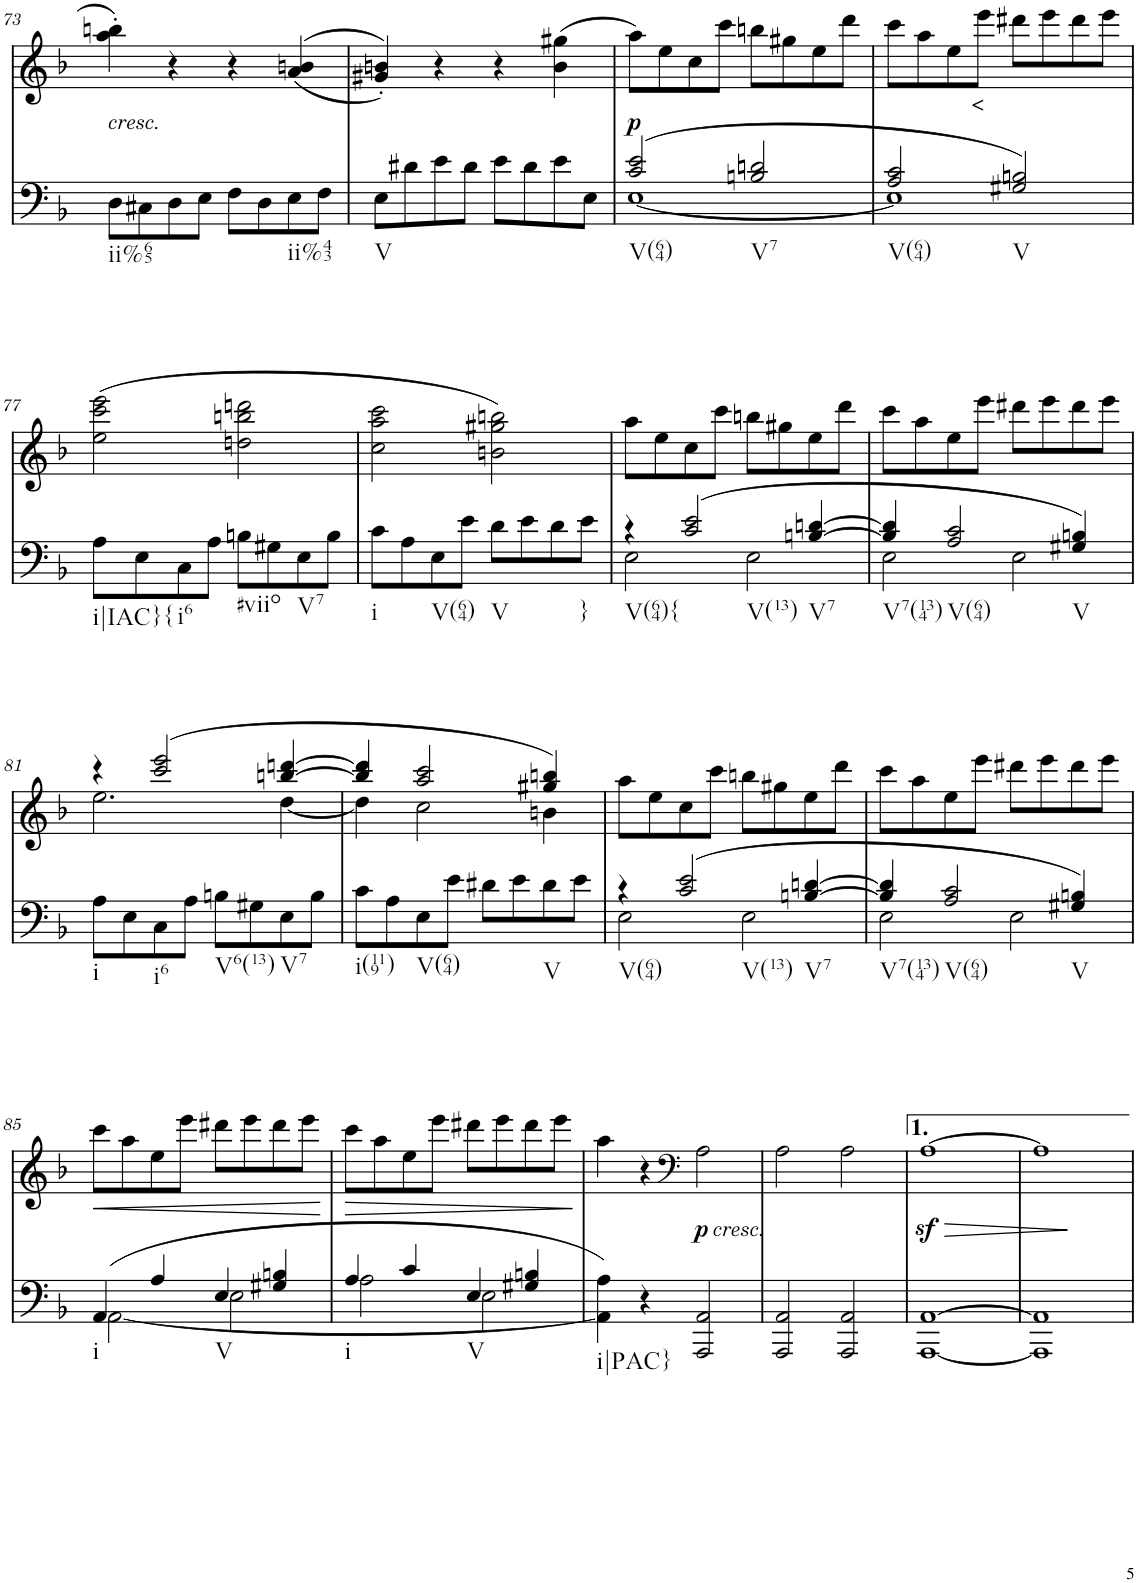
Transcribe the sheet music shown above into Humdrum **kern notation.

**kern	**kern	**text	**dynam
*part2	*part1	*part1	*part1
*staff2	*staff1	*staff1	*staff1
*I"piano	*I"piano	*	*
*I'Pno	*I'Pno	*	*
!!LO:PB:g=z
*clefF4	*clefG2	*	*
*k[b-]	*k[b-]	*	*
*d:	*d:	*	*
*M4/4	*M4/4	*	*
=73	=73	=73	=73
!	!LO:TX:b:i:t=cresc.	!	!
!LO:TX:b:t=ii%65	!	!	!
8D\L	4aa\'> 4bbn\'>	.	.
8C#X\	.	.	.
8D\	4r	.	.
8E\J	.	.	.
8F\L	4r	.	.
8D\	.	.	.
!LO:TX:b:t=ii%43	!	!	!
8E\	(>(4a/ 4bn/	.	.
8F\J	.	.	.
=74	=74	=74	=74
!LO:TX:b:t=V	!	!	!
8E\L	4g#X/'< 4bn/'<))	.	.
8d#X\	.	.	.
8e\	4r	.	.
8d#\J	.	.	.
8e\L	4r	.	.
8d#\	.	.	.
8e\	(4b\ 4gg#X\	.	.
8E\J	.	.	.
=75	=75	=75	=75
*^	*	*	*
!LO:TX:b:t=V(64)	!	!	!	!
!	!	!	!	!LO:DY:b
(2c/ 2e/	[1E	8aa\L)	.	p
.	.	8ee\	.	.
.	.	8cc\	.	.
.	.	8ccc\J	.	.
!LO:TX:b:t=V7	!	!	!	!
2Bn/ 2dn/	.	8bbn\L	.	.
.	.	8gg#X\	.	.
.	.	8ee\	.	.
.	.	8ddd\J	.	.
=76	=76	=76	=76	=76
!LO:TX:b:t=V(64)	!	!	!	!
2A/ 2c/	1E]	8ccc\L	.	.
.	.	8aa\	.	.
.	.	8ee\	.	.
!	!	!	!LO:LY:b	!
.	.	8eee\J	<	.
!LO:TX:b:t=V	!	!	!	!
2G#X/ 2Bn/)	.	8ddd#X\L	.	.
.	.	8eee\	.	.
.	.	8ddd#\	.	.
.	.	8eee\J	.	.
*v	*v	*	*	*
!!LO:LB:g=z
=77	=77	=77	=77
!LO:TX:b:t=i|IAC}{	!	!	!
8A\L	(2ee\ 2ccc\ 2eee\	.	.
8E\	.	.	.
!LO:TX:b:t=i6	!	!	!
8C\	.	.	.
8A\J	.	.	.
!LO:TX:b:t=#viio	!	!	!
8Bn\L	2ddn\ 2bbn\ 2dddn\	.	.
8G#X\	.	.	.
!LO:TX:b:t=V7	!	!	!
8E\	.	.	.
8B\J	.	.	.
=78	=78	=78	=78
!LO:TX:b:t=i	!	!	!
8c\L	2cc\ 2aa\ 2ccc\	.	.
8A\	.	.	.
!LO:TX:b:t=V(64)	!	!	!
8E\	.	.	.
8e\J	.	.	.
!LO:TX:b:t=V	!	!	!
8d\L	2bn\ 2gg#X\ 2bbn\)	.	.
8e\	.	.	.
8d\	.	.	.
!LO:TX:b:t=}	!	!	!
8e\J	.	.	.
=79	=79	=79	=79
*^	*	*	*
!LO:TX:b:t=V(64){	!	!	!	!
4r	2E\	8aa\L	.	.
.	.	8ee\	.	.
!LO:TX:b:t=V(13)	!	!	!	!
(2c/ 2e/	.	8cc\	.	.
.	.	8ccc\J	.	.
.	2E\	8bbn\L	.	.
.	.	8gg#X\	.	.
!LO:TX:b:t=V7	!	!	!	!
[4Bn/ [4dn/	.	8ee\	.	.
.	.	8ddd\J	.	.
=80	=80	=80	=80	=80
!LO:TX:b:t=V7(134)	!	!	!	!
4B/] 4d/]	2E\	8ccc\L	.	.
.	.	8aa\	.	.
!LO:TX:b:t=V(64)	!	!	!	!
2A/ 2c/	.	8ee\	.	.
.	.	8eee\J	.	.
.	2E\	8ddd#X\L	.	.
.	.	8eee\	.	.
!LO:TX:b:t=V	!	!	!	!
4G#X/ 4Bn/)	.	8ddd#\	.	.
.	.	8eee\J	.	.
*v	*v	*	*	*
!!LO:LB:g=z
=81	=81	=81	=81
*	*^	*	*
!LO:TX:b:t=i	!	!	!	!
8A\L	4r	2.ee\	.	.
8E\	.	.	.	.
!LO:TX:b:t=i6	!	!	!	!
8C\	(2ccc/ 2eee/	.	.	.
8A\J	.	.	.	.
!LO:TX:b:t=V6(13)	!	!	!	!
8Bn\L	.	.	.	.
8G#X\	.	.	.	.
!LO:TX:b:t=V7	!	!	!	!
8E\	[4bbn/ [4dddn/	[4dd\	.	.
8B\J	.	.	.	.
=82	=82	=82	=82	=82
!LO:TX:b:t=i(119)	!	!	!	!
8c\L	4bb/] 4ddd/]	4dd\]	.	.
8A\	.	.	.	.
!LO:TX:b:t=V(64)	!	!	!	!
8E\	2aa/ 2ccc/	2cc\	.	.
8e\J	.	.	.	.
8d#X\L	.	.	.	.
8e\	.	.	.	.
!LO:TX:b:t=V	!	!	!	!
8d#\	4gg#X/ 4bbn/)	4bn\	.	.
8e\J	.	.	.	.
*	*v	*v	*	*
=83	=83	=83	=83
*^	*	*	*
!LO:TX:b:t=V(64)	!	!	!	!
4r	2E\	8aa\L	.	.
.	.	8ee\	.	.
!LO:TX:b:t=V(13)	!	!	!	!
(2c/ 2e/	.	8cc\	.	.
.	.	8ccc\J	.	.
.	2E\	8bbn\L	.	.
.	.	8gg#X\	.	.
!LO:TX:b:t=V7	!	!	!	!
[4Bn/ [4dn/	.	8ee\	.	.
.	.	8ddd\J	.	.
=84	=84	=84	=84	=84
!LO:TX:b:t=V7(134)	!	!	!	!
4B/] 4d/]	2E\	8ccc\L	.	.
.	.	8aa\	.	.
!LO:TX:b:t=V(64)	!	!	!	!
2A/ 2c/	.	8ee\	.	.
.	.	8eee\J	.	.
.	2E\	8ddd#X\L	.	.
.	.	8eee\	.	.
!LO:TX:b:t=V	!	!	!	!
4G#X/ 4Bn/)	.	8ddd#\	.	.
.	.	8eee\J	.	.
!!LO:LB:g=z
=85	=85	=85	=85	=85
!LO:TX:b:t=i	!	!	!	!
!	!	!	!LO:LY:b	!LO:HP:b
(4AA/	[2AA\	8ccc\L	<	<
.	.	8aa\	.	.
4A/	.	8ee\	.	.
.	.	8eee\J	.	.
!LO:TX:b:t=V	!	!	!	!
4E/	2E\	8ddd#X\L	.	.
.	.	8eee\	.	.
4G#X/ 4Bn/	.	8ddd#\	.	.
.	.	8eee\J	.	.
*v	*v	*	*	*
.	.	.	[
=86	=86	=86	=86
*^	*	*	*
!LO:TX:b:t=i	!	!	!	!
!	!	!	!LO:LY:b	!LO:HP:b
4A/	2A\	8ccc\L	>	>
.	.	8aa\	.	.
4c/	.	8ee\	.	.
.	.	8eee\J	.	.
!LO:TX:b:t=V	!	!	!	!
4E/	2E\	8ddd#X\L	.	.
.	.	8eee\	.	.
4G#X/ 4Bn/	.	8ddd#\	.	.
.	.	8eee\J	.	.
*v	*v	*	*	*
.	.	.	]
=87	=87	=87	=87
!LO:TX:b:t=i|PAC}	!	!	!
4AA\] 4A\)	4aa\	.	.
4r	4r	.	.
*	*clefF4	*	*
!	!LO:TX:b:i:t=cresc.	!	!
!	!	!LO:LY:b	!LO:DY:b
2AAA/ 2AA/	2A\	p	p
=88	=88	=88	=88
!	!	!LO:LY:b	!
2AAA/ 2AA/	2A\	<	.
2AAA/ 2AA/	2A\	.	.
=89	=89	=89	=89
!	!	!LO:LY:b	!LO:HP:b
[1AAA [1AA	[1Az<	>	>
=90	=90	=90	=90
1AAA] 1AA]	1A]	.	.
.	.	.	]
=	=	=	=
*-	*-	*-	*-
